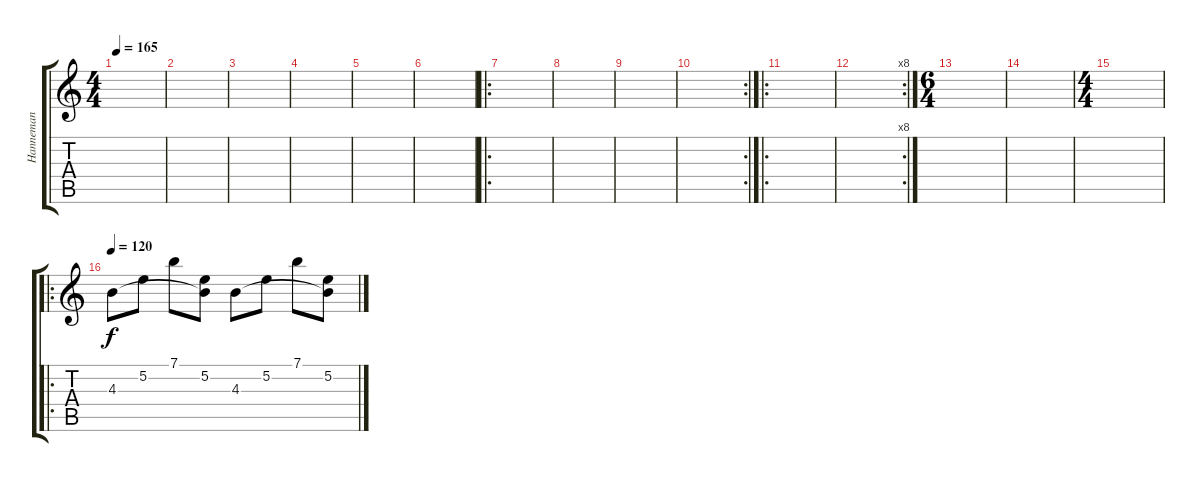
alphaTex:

\track ("Hanneman" "Hanneman") {instrument electricguitarclean}
\staff {score tabs}
\tuning (E4 B3 G3 D3 A2 E2) {hide}
\ts (4 4)
\tempo 165
\clef g2
\ks c
|
|
|
|
|
|
\ro
|
|
|
\rc 2
|
\ro
|
\rc 8
|
\ts (6 4)
|
|
\ts (4 4)
|
\ro
\tempo 120
4.3.8 5.2.8 7.1.8 (5.2 4.3{t}).8 4.3.8 5.2.8 7.1.8 (5.2 4.3{t}).8
